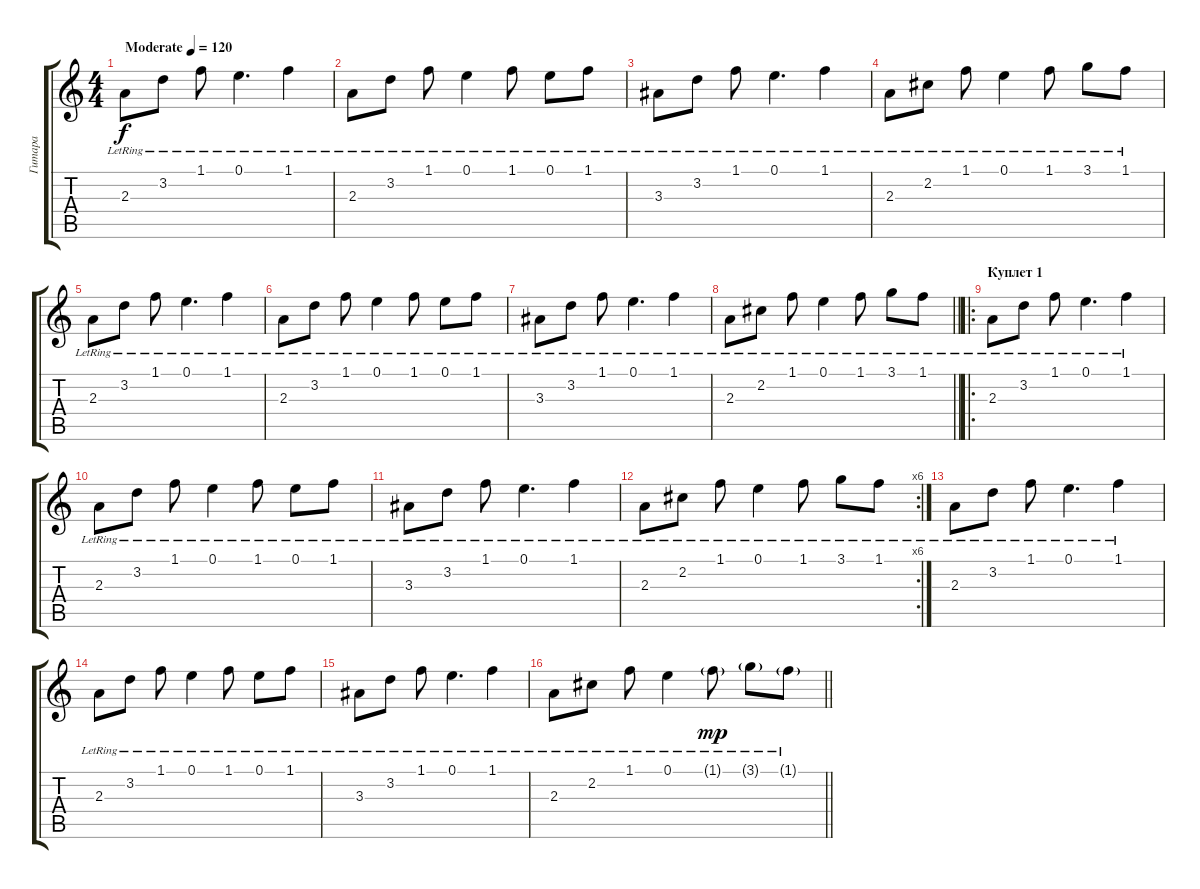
\track ("Гитара" "Гитара") {instrument acousticguitarsteel}
\staff {score tabs}
\tuning (E4 B3 G3 D3 A2 E2) {hide}
\ts (4 4)
\tempo (120 "Moderate")
\clef g2
\ks c
2.3{lr}.8{dy f instrument acousticguitarsteel} 3.2{lr}.8 1.1{lr}.8 0.1{lr}.4{d} 1.1{lr}.4 |
2.3{lr}.8 3.2{lr}.8 1.1{lr}.8 0.1{lr}.4 1.1{lr}.8 0.1{lr}.8 1.1{lr}.8 |
3.3{lr}.8 3.2{lr}.8 1.1{lr}.8 0.1{lr}.4{d} 1.1{lr}.4 |
2.3{lr}.8 2.2{lr}.8 1.1{lr}.8 0.1{lr}.4 1.1{lr}.8 3.1{lr}.8 1.1{lr}.8 |
2.3{lr}.8 3.2{lr}.8 1.1{lr}.8 0.1{lr}.4{d} 1.1{lr}.4 |
2.3{lr}.8 3.2{lr}.8 1.1{lr}.8 0.1{lr}.4 1.1{lr}.8 0.1{lr}.8 1.1{lr}.8 |
3.3{lr}.8 3.2{lr}.8 1.1{lr}.8 0.1{lr}.4{d} 1.1{lr}.4 |
\barLineRight lightlight
2.3{lr}.8 2.2{lr}.8 1.1{lr}.8 0.1{lr}.4 1.1{lr}.8 3.1{lr}.8 1.1{lr}.8 |
\ro
\section ("" "Куплет 1")
2.3{lr}.8 3.2{lr}.8 1.1{lr}.8 0.1{lr}.4{d} 1.1{lr}.4 |
2.3{lr}.8 3.2{lr}.8 1.1{lr}.8 0.1{lr}.4 1.1{lr}.8 0.1{lr}.8 1.1{lr}.8 |
3.3{lr}.8 3.2{lr}.8 1.1{lr}.8 0.1{lr}.4{d} 1.1{lr}.4 |
\rc 6
2.3{lr}.8 2.2{lr}.8 1.1{lr}.8 0.1{lr}.4 1.1{lr}.8 3.1{lr}.8 1.1{lr}.8 |
2.3{lr}.8 3.2{lr}.8 1.1{lr}.8 0.1{lr}.4{d} 1.1{lr}.4 |
2.3{lr}.8 3.2{lr}.8 1.1{lr}.8 0.1{lr}.4 1.1{lr}.8 0.1{lr}.8 1.1{lr}.8 |
3.3{lr}.8 3.2{lr}.8 1.1{lr}.8 0.1{lr}.4{d} 1.1{lr}.4 |
\barLineRight lightlight
2.3{lr}.8 2.2{lr}.8 1.1{lr}.8 0.1{lr}.4 1.1{g lr}.8{dy mp} 3.1{g lr}.8 1.1{g lr}.8
